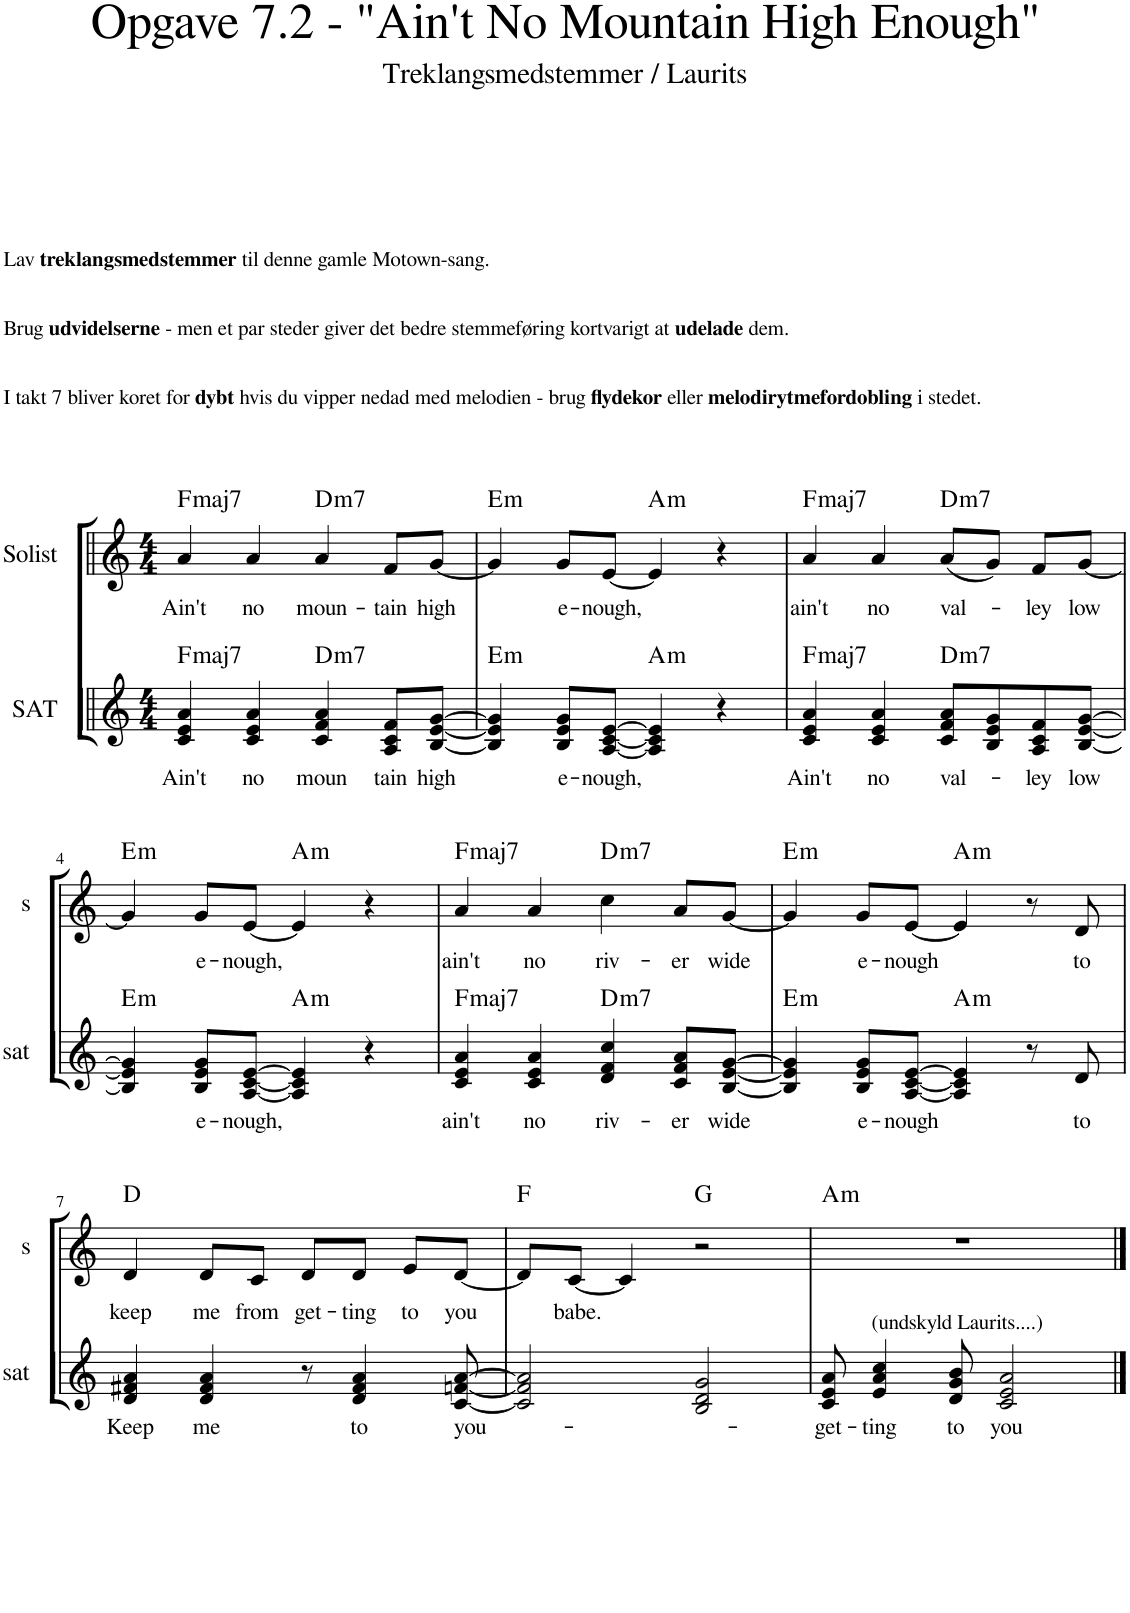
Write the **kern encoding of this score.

**kern	**text	**harte	**kern	**text	**harte
*part2	*part2	*part2	*part1	*part1	*part1
*staff2	*staff2	*	*staff1	*staff1	*
*I"SAT	*	*	*I"Solist	*	*
*I'sat	*	*	*I's	*	*
*clefG2	*	*	*clefG2	*	*
*k[]	*	*	*k[]	*	*
*M4/4	*	*	*M4/4	*	*
=1	=1	=1	=1	=1	=1
!	!	!	!LO:TX:a:t=Lav	!	!
!	!	!	!LO:TX:a:B:t=treklangsmedstemmer	!	!
!	!	!	!LO:TX:a:t=til denne gamle Motown-sang.	!	!
!	!	!	!LO:TX:a:t=Brug	!	!
!	!	!	!LO:TX:a:B:t=udvidelserne	!	!
!	!	!	!LO:TX:a:t=- men et par steder giver det bedre stemmeføring kortvarigt at	!	!
!	!	!	!LO:TX:a:B:t=udelade	!	!
!	!	!	!LO:TX:a:t=dem.	!	!
!	!	!	!LO:TX:a:t=I takt 7 bliver koret for	!	!
!	!	!	!LO:TX:a:B:t=dybt	!	!
!	!	!	!LO:TX:a:t=hvis du vipper nedad med melodien - brug	!	!
!	!	!	!LO:TX:a:B:t=flydekor	!	!
!	!	!	!LO:TX:a:t=eller	!	!
!	!	!	!LO:TX:a:B:t=melodirytmefordobling	!	!
!	!	!	!LO:TX:a:t=i stedet.	!	!
!	!LO:LY:b	!LO:H:kt=maj7	!	!LO:LY:b	!LO:H:kt=maj7
4c/ 4e/ 4a/	Ain't	F:maj7	4a/	Ain't	F:maj7
!	!LO:LY:b	!	!	!LO:LY:b	!
4c/ 4e/ 4a/	no	.	4a/	no	.
!	!LO:LY:b	!LO:H:kt=m7	!	!LO:LY:b	!LO:H:kt=m7
4c/ 4f/ 4a/	-moun	D:min7	4a/	-moun-	D:min7
!	!LO:LY:b	!	!	!LO:LY:b	!
8A/ 8c/ 8f/L	tain	.	8f/L	tain	.
!	!LO:LY:b	!	!	!LO:LY:b	!
[8B/ [8e/ [8g/J	high	.	[8g/J	high	.
=2	=2	=2	=2	=2	=2
!	!	!LO:H:kt=m	!	!	!LO:H:kt=m
4B/] 4e/] 4g/]	.	E:min	4g/]	.	E:min
!	!LO:LY:b	!	!	!LO:LY:b	!
8B/ 8e/ 8g/L	-e-	.	8g/L	-e-	.
!	!LO:LY:b	!	!	!LO:LY:b	!
[8A/ [8c/ [8e/J	nough,	.	[8e/J	nough,	.
!	!	!LO:H:kt=m	!	!	!LO:H:kt=m
4A/] 4c/] 4e/]	.	A:min	4e/]	.	A:min
4r	.	.	4r	.	.
=3	=3	=3	=3	=3	=3
!	!LO:LY:b	!LO:H:kt=maj7	!	!LO:LY:b	!LO:H:kt=maj7
4c/ 4e/ 4a/	Ain't	F:maj7	4a/	ain't	F:maj7
!	!LO:LY:b	!	!	!LO:LY:b	!
4c/ 4e/ 4a/	no	.	4a/	no	.
!	!LO:LY:b	!LO:H:kt=m7	!	!LO:LY:b	!LO:H:kt=m7
8c/ 8f/ 8a/L	val-	D:min7	(8a/L	-val-	D:min7
8B/ 8e/ 8g/	.	.	8g/J)	.	.
!	!LO:LY:b	!	!	!LO:LY:b	!
8A/ 8c/ 8f/	-ley	.	8f/L	ley	.
!	!LO:LY:b	!	!	!LO:LY:b	!
[8B/ [8e/ [8g/J	low	.	[8g/J	low	.
!!LO:LB:g=z
=4	=4	=4	=4	=4	=4
!	!	!LO:H:kt=m	!	!	!LO:H:kt=m
4B/] 4e/] 4g/]	.	E:min	4g/]	.	E:min
!	!LO:LY:b	!	!	!LO:LY:b	!
8B/ 8e/ 8g/L	-e-	.	8g/L	-e-	.
!	!LO:LY:b	!	!	!LO:LY:b	!
[8A/ [8c/ [8e/J	nough,	.	[8e/J	nough,	.
!	!	!LO:H:kt=m	!	!	!LO:H:kt=m
4A/] 4c/] 4e/]	.	A:min	4e/]	.	A:min
4r	.	.	4r	.	.
=5	=5	=5	=5	=5	=5
!	!LO:LY:b	!LO:H:kt=maj7	!	!LO:LY:b	!LO:H:kt=maj7
4c/ 4e/ 4a/	ain't	F:maj7	4a/	ain't	F:maj7
!	!LO:LY:b	!	!	!LO:LY:b	!
4c/ 4e/ 4a/	no	.	4a/	no	.
!	!LO:LY:b	!LO:H:kt=m7	!	!LO:LY:b	!LO:H:kt=m7
4d/ 4f/ 4cc/	-riv-	D:min7	4cc\	-riv-	D:min7
!	!LO:LY:b	!	!	!LO:LY:b	!
8c/ 8f/ 8a/L	er	.	8a/L	er	.
!	!LO:LY:b	!	!	!LO:LY:b	!
[8B/ [8e/ [8g/J	wide	.	[8g/J	wide	.
=6	=6	=6	=6	=6	=6
!	!	!LO:H:kt=m	!	!	!LO:H:kt=m
4B/] 4e/] 4g/]	.	E:min	4g/]	.	E:min
!	!LO:LY:b	!	!	!LO:LY:b	!
8B/ 8e/ 8g/L	-e-	.	8g/L	-e-	.
!	!LO:LY:b	!	!	!LO:LY:b	!
[8A/ [8c/ [8e/J	nough	.	[8e/J	nough	.
!	!	!LO:H:kt=m	!	!	!LO:H:kt=m
4A/] 4c/] 4e/]	.	A:min	4e/]	.	A:min
8r	.	.	8r	.	.
!	!LO:LY:b	!	!	!LO:LY:b	!
8d/	to	.	8d/	to	.
!!LO:LB:g=z
=7	=7	=7	=7	=7	=7
!	!LO:LY:b	!	!	!LO:LY:b	!
4d/ 4f#X/ 4a/	Keep	.	4d/	keep	D:maj
!	!LO:LY:b	!	!	!LO:LY:b	!
4d/ 4f#/ 4a/	me	.	8d/L	me	.
!	!	!	!	!LO:LY:b	!
.	.	.	8c/J	from	.
!	!	!	!	!LO:LY:b	!
8r	.	.	8d/L	-get-	.
!	!LO:LY:b	!	!	!LO:LY:b	!
4d/ 4f#/ 4a/	to	.	8d/J	ting	.
!	!	!	!	!LO:LY:b	!
.	.	.	8e/L	to	.
!	!LO:LY:b	!	!	!LO:LY:b	!
[8c/ [8fn/ [8a/	you-	.	[8d/J	you	.
=8	=8	=8	=8	=8	=8
2c/] 2f/] 2a/]	.	.	8d/L]	.	F:maj
!	!	!	!	!LO:LY:b	!
.	.	.	[8c/J	babe.	.
.	.	.	4c/]	.	.
2B/ 2d/ 2g/	.	.	2r	.	G:maj
=9	=9	=9	=9	=9	=9
!	!LO:LY:b	!	!	!	!LO:H:kt=m
8c/ 8e/ 8a/	-get-	.	1r	.	A:min
!LO:TX:a:t=(undskyld Laurits....)	!	!	!	!	!
!	!LO:LY:b	!	!	!	!
4e/ 4a/ 4cc/	-ting	.	.	.	.
!	!LO:LY:b	!	!	!	!
8d/ 8g/ 8b/	to	.	.	.	.
!	!LO:LY:b	!	!	!	!
2c/ 2e/ 2a/	you	.	.	.	.
==	==	==	==	==	==
*-	*-	*-	*-	*-	*-
